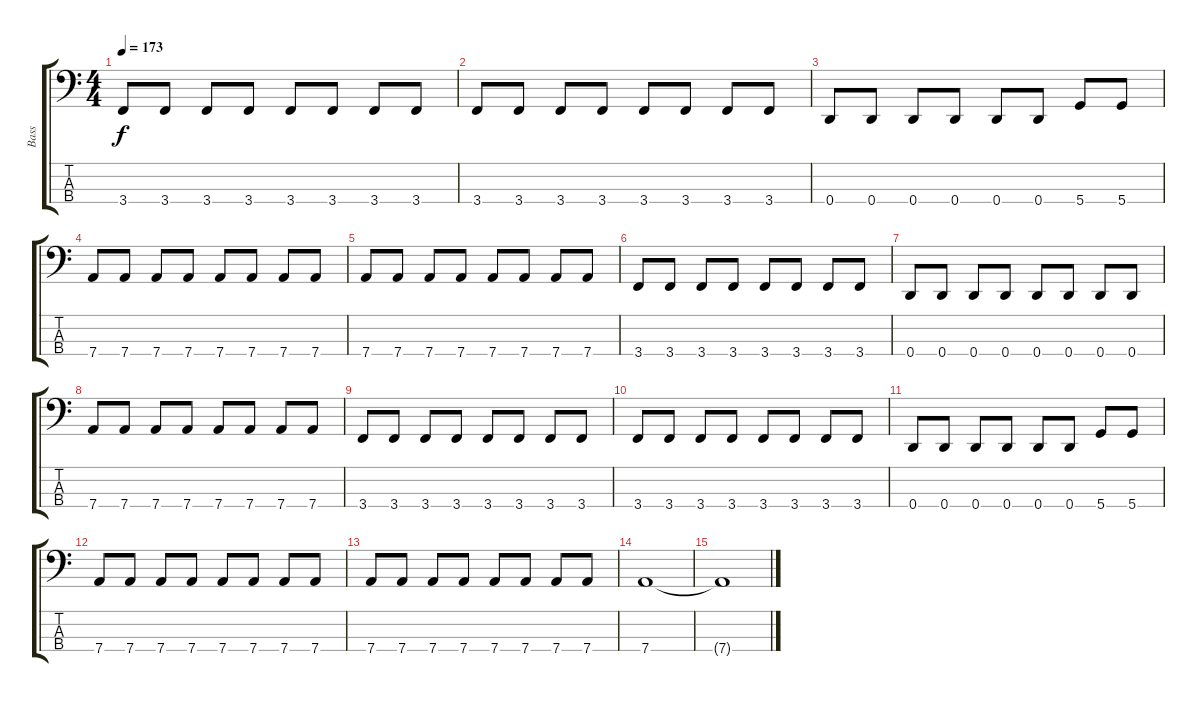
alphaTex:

\track ("Bass" "Bass") {instrument electricbasspick}
\staff {score tabs}
\tuning (G2 D2 A1 D1) {hide}
\ts (4 4)
\tempo 173
\clef f4
\ks c
3.4.8{dy f} 3.4.8 3.4.8 3.4.8 3.4.8 3.4.8 3.4.8 3.4.8 |
3.4.8 3.4.8 3.4.8 3.4.8 3.4.8 3.4.8 3.4.8 3.4.8 |
0.4.8 0.4.8 0.4.8 0.4.8 0.4.8 0.4.8 5.4.8 5.4.8 |
7.4.8 7.4.8 7.4.8 7.4.8 7.4.8 7.4.8 7.4.8 7.4.8 |
7.4.8 7.4.8 7.4.8 7.4.8 7.4.8 7.4.8 7.4.8 7.4.8 |
3.4.8 3.4.8 3.4.8 3.4.8 3.4.8 3.4.8 3.4.8 3.4.8 |
0.4.8 0.4.8 0.4.8 0.4.8 0.4.8 0.4.8 0.4.8 0.4.8 |
7.4.8 7.4.8 7.4.8 7.4.8 7.4.8 7.4.8 7.4.8 7.4.8 |
3.4.8 3.4.8 3.4.8 3.4.8 3.4.8 3.4.8 3.4.8 3.4.8 |
3.4.8 3.4.8 3.4.8 3.4.8 3.4.8 3.4.8 3.4.8 3.4.8 |
0.4.8 0.4.8 0.4.8 0.4.8 0.4.8 0.4.8 5.4.8 5.4.8 |
7.4.8 7.4.8 7.4.8 7.4.8 7.4.8 7.4.8 7.4.8 7.4.8 |
7.4.8 7.4.8 7.4.8 7.4.8 7.4.8 7.4.8 7.4.8 7.4.8 |
7.4.1{volume 0} |
7.4{t}.1
